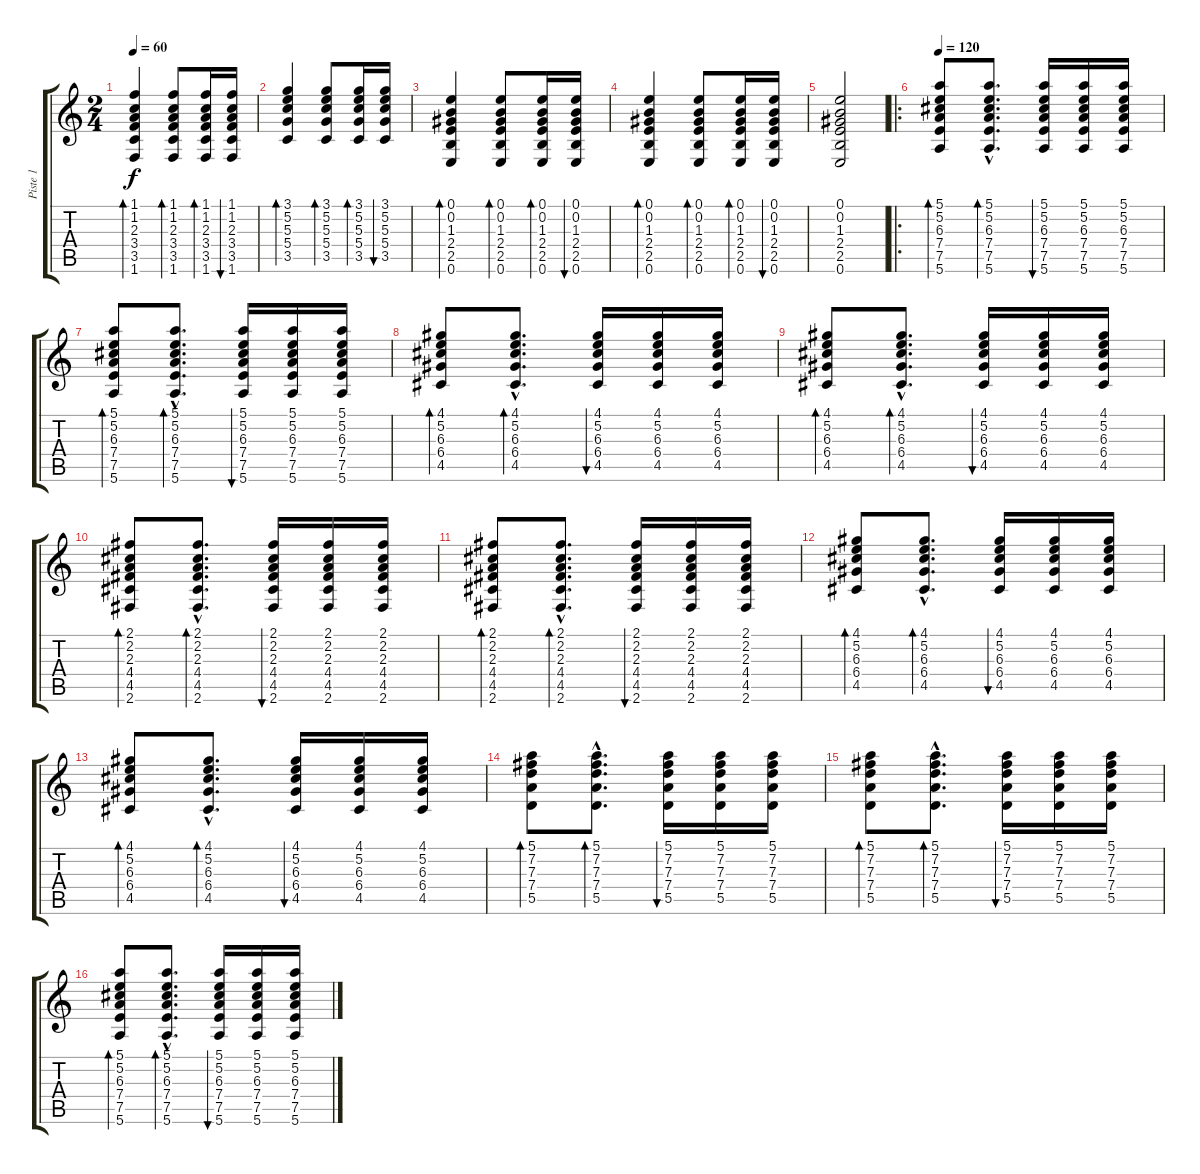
\track ("Piste 1" "Piste 1") {instrument acousticguitarsteel}
\staff {score tabs}
\tuning (E4 B3 G3 D3 A2 E2) {hide}
\ts (2 4)
\tempo 60
\clef g2
\ks c
(1.1 1.2 2.3 3.4 3.5 1.6).4{bd 60 dy f} (1.1 1.2 2.3 3.4 3.5 1.6).8{bd 60} (1.1 1.2 2.3 3.4 3.5 1.6).16{bd 30} (1.1 1.2 2.3 3.4 3.5 1.6).16{bu 60} |
(3.1 5.2 5.3 5.4 3.5).4{bd 60} (3.1 5.2 5.3 5.4 3.5).8{bd 60} (3.1 5.2 5.3 5.4 3.5).16{bd 30} (3.1 5.2 5.3 5.4 3.5).16{bu 60} |
(0.1 0.2 1.3 2.4 2.5 0.6).4{bd 60} (0.1 0.2 1.3 2.4 2.5 0.6).8{bd 60} (0.1 0.2 1.3 2.4 2.5 0.6).16{bd 30} (0.1 0.2 1.3 2.4 2.5 0.6).16{bu 60} |
(0.1 0.2 1.3 2.4 2.5 0.6).4{bd 60} (0.1 0.2 1.3 2.4 2.5 0.6).8{bd 60} (0.1 0.2 1.3 2.4 2.5 0.6).16{bd 30} (0.1 0.2 1.3 2.4 2.5 0.6).16{bu 60} |
(0.1 0.2 1.3 2.4 2.5 0.6).2 |
\ro
\tempo 135
\tempo 120
(5.1 5.2 6.3 7.4 7.5 5.6).8{bd 60} (5.1{hac} 5.2{hac} 6.3{hac} 7.4{hac} 7.5{hac} 5.6{hac}).8{d bd 60} (5.1 5.2 6.3 7.4 7.5 5.6).16{bu 60} (5.1 5.2 6.3 7.4 7.5 5.6).16 (5.1 5.2 6.3 7.4 7.5 5.6).16 |
(5.1 5.2 6.3 7.4 7.5 5.6).8{bd 60} (5.1{hac} 5.2{hac} 6.3{hac} 7.4{hac} 7.5{hac} 5.6{hac}).8{d bd 60} (5.1 5.2 6.3 7.4 7.5 5.6).16{bu 60} (5.1 5.2 6.3 7.4 7.5 5.6).16 (5.1 5.2 6.3 7.4 7.5 5.6).16 |
(4.1 5.2 6.3 6.4 4.5).8{bd 60} (4.1{hac} 5.2{hac} 6.3{hac} 6.4{hac} 4.5{hac}).8{d bd 60} (4.1 5.2 6.3 6.4 4.5).16{bu 60} (4.1 5.2 6.3 6.4 4.5).16 (4.1 5.2 6.3 6.4 4.5).16 |
(4.1 5.2 6.3 6.4 4.5).8{bd 60} (4.1{hac} 5.2{hac} 6.3{hac} 6.4{hac} 4.5{hac}).8{d bd 60} (4.1 5.2 6.3 6.4 4.5).16{bu 60} (4.1 5.2 6.3 6.4 4.5).16 (4.1 5.2 6.3 6.4 4.5).16 |
(2.1 2.2 2.3 4.4 4.5 2.6).8{bd 60} (2.1{hac} 2.2{hac} 2.3{hac} 4.4{hac} 4.5{hac} 2.6{hac}).8{d bd 60} (2.1 2.2 2.3 4.4 4.5 2.6).16{bu 60} (2.1 2.2 2.3 4.4 4.5 2.6).16 (2.1 2.2 2.3 4.4 4.5 2.6).16 |
(2.1 2.2 2.3 4.4 4.5 2.6).8{bd 60} (2.1{hac} 2.2{hac} 2.3{hac} 4.4{hac} 4.5{hac} 2.6{hac}).8{d bd 60} (2.1 2.2 2.3 4.4 4.5 2.6).16{bu 60} (2.1 2.2 2.3 4.4 4.5 2.6).16 (2.1 2.2 2.3 4.4 4.5 2.6).16 |
(4.1 5.2 6.3 6.4 4.5).8{bd 60} (4.1{hac} 5.2{hac} 6.3{hac} 6.4{hac} 4.5{hac}).8{d bd 60} (4.1 5.2 6.3 6.4 4.5).16{bu 60} (4.1 5.2 6.3 6.4 4.5).16 (4.1 5.2 6.3 6.4 4.5).16 |
(4.1 5.2 6.3 6.4 4.5).8{bd 60} (4.1{hac} 5.2{hac} 6.3{hac} 6.4{hac} 4.5{hac}).8{d bd 60} (4.1 5.2 6.3 6.4 4.5).16{bu 60} (4.1 5.2 6.3 6.4 4.5).16 (4.1 5.2 6.3 6.4 4.5).16 |
(5.1 7.2 7.3 7.4 5.5).8{bd 60} (5.1{hac} 7.2{hac} 7.3{hac} 7.4{hac} 5.5{hac}).8{d bd 60} (5.1 7.2 7.3 7.4 5.5).16{bu 60} (5.1 7.2 7.3 7.4 5.5).16 (5.1 7.2 7.3 7.4 5.5).16 |
(5.1 7.2 7.3 7.4 5.5).8{bd 60} (5.1{hac} 7.2{hac} 7.3{hac} 7.4{hac} 5.5{hac}).8{d bd 60} (5.1 7.2 7.3 7.4 5.5).16{bu 60} (5.1 7.2 7.3 7.4 5.5).16 (5.1 7.2 7.3 7.4 5.5).16 |
(5.1 5.2 6.3 7.4 7.5 5.6).8{bd 60} (5.1{hac} 5.2{hac} 6.3{hac} 7.4{hac} 7.5{hac} 5.6{hac}).8{d bd 60} (5.1 5.2 6.3 7.4 7.5 5.6).16{bu 60} (5.1 5.2 6.3 7.4 7.5 5.6).16 (5.1 5.2 6.3 7.4 7.5 5.6).16
